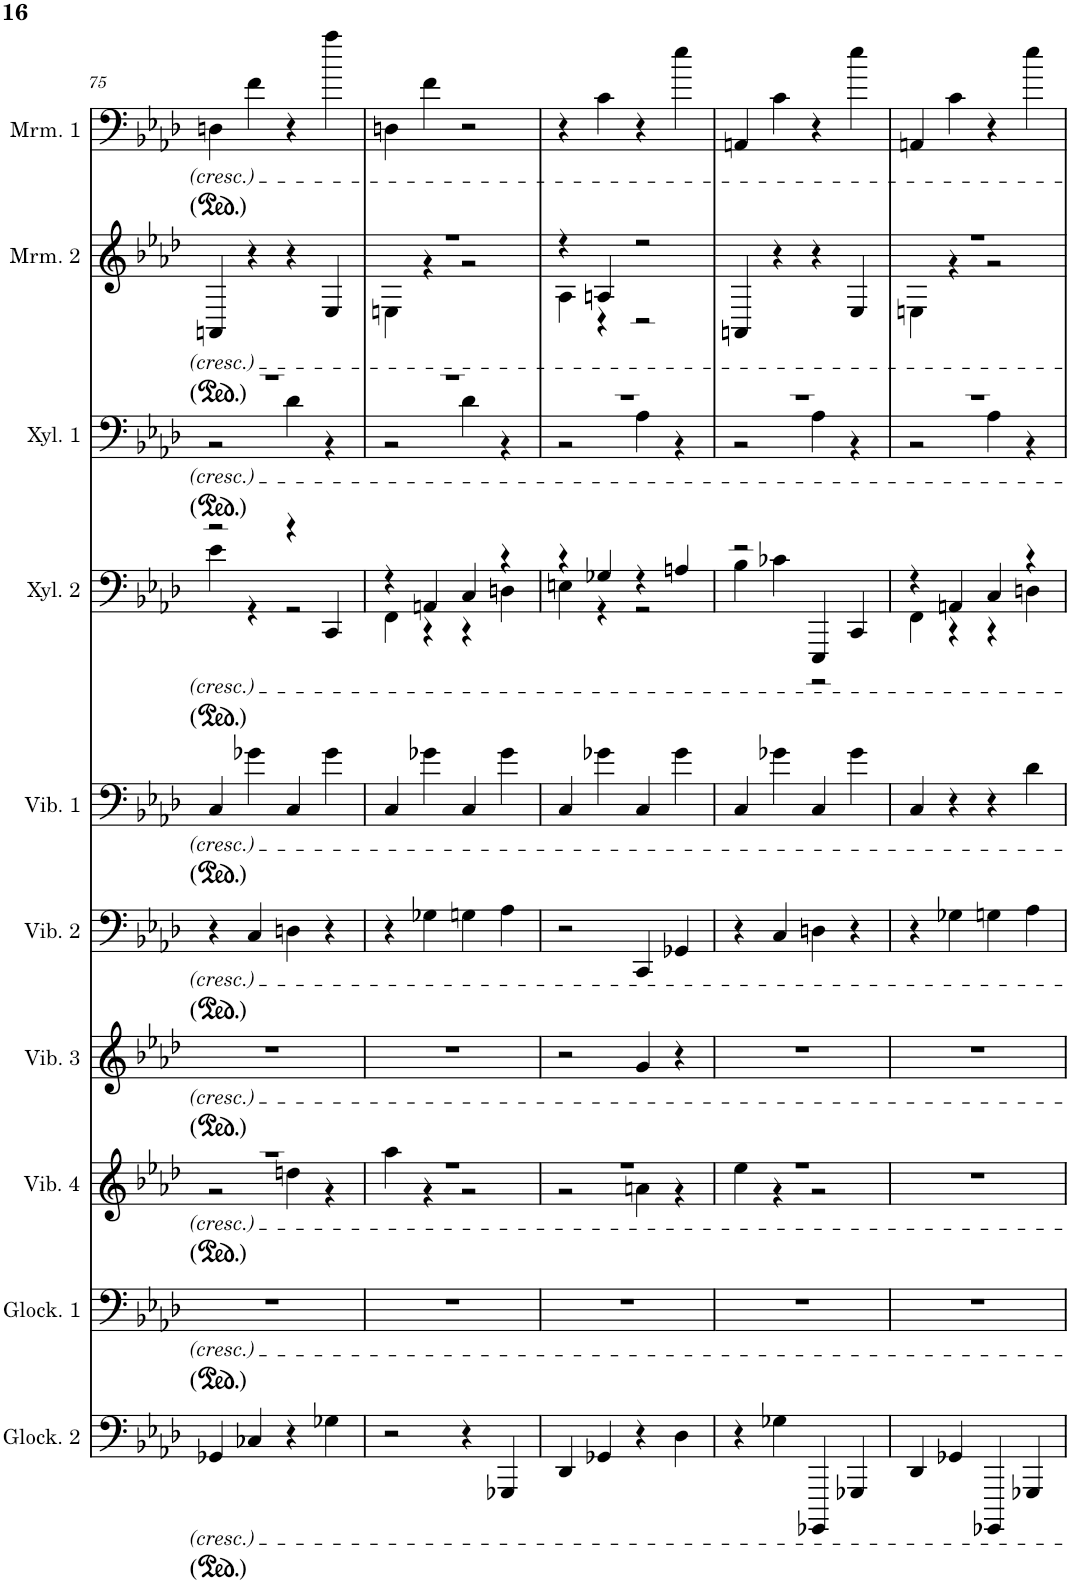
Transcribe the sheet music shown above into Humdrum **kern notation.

**kern	**kern	**kern	**kern	**kern	**kern	**kern	**kern	**kern	**kern
*part10	*part9	*part8	*part7	*part6	*part5	*part4	*part3	*part2	*part1
*staff10	*staff9	*staff8	*staff7	*staff6	*staff5	*staff4	*staff3	*staff2	*staff1
*I"Glockenspiel 2	*I"Glockenspiel 1	*I"Vibraphone 4	*I"Vibraphone 3	*I"Vibraphone 2	*I"Vibraphone 1	*I"Xylophone 2	*I"Xylophone 1	*I"Marimba 2	*I"Marimba 1
*I'Glock. 2	*I'Glock. 1	*I'Vib. 4	*I'Vib. 3	*I'Vib. 2	*I'Vib. 1	*I'Xyl. 2	*I'Xyl. 1	*I'Mrm. 2	*I'Mrm. 1
!!LO:PB:g=z
*clefF4	*clefF4	*clefG2	*clefG2	*clefF4	*clefF4	*clefF4	*clefF4	*clefG2	*clefF4
*Trd-14c-24	*Trd-14c-24	*	*	*	*	*Trd-7c-12	*Trd-7c-12	*	*
*k[b-e-a-d-]	*k[b-e-a-d-]	*k[b-e-a-d-]	*k[b-e-a-d-]	*k[b-e-a-d-]	*k[b-e-a-d-]	*k[b-e-a-d-]	*k[b-e-a-d-]	*k[b-e-a-d-]	*k[b-e-a-d-]
*M4/4	*M4/4	*M4/4	*M4/4	*M4/4	*M4/4	*M4/4	*M4/4	*M4/4	*M4/4
=75	=75	=75	=75	=75	=75	=75	=75	=75	=75
*	*	*^	*	*	*	*^	*^	*	*
4GG-X/	1r	1r	2r	1r	4r	4C/	2r	4e-\	1r	2r	4AAn/	4Dn\
4C-X/	.	.	.	.	4C/	4g-X\	.	4r	.	.	4r	4f\
4r	.	.	4ddn\	.	4Dn\	4C/	4r	2r	.	4d-\	4r	4r
4G-X\	.	.	4r	.	4r	4g-\	4CC/	.	.	4r	4E-/	4aa-\
=76	=76	=76	=76	=76	=76	=76	=76	=76	=76	=76	=76	=76
*	*	*	*	*	*	*	*	*	*	*	*^	*
2r	1r	1r	4aa-\	1r	4r	4C/	4r	4FF\	1r	2r	1r	4En\	4Dn\
.	.	.	4r	.	4G-X\	4g-X\	4AAn/	4r	.	.	.	4r	4f\
4r	.	.	2r	.	4Gn\	4C/	4C/	4r	.	4d-\	.	2r	2r
4GGG-X/	.	.	.	.	4A-\	4g-\	4r	4Dn\	.	4r	.	.	.
=77	=77	=77	=77	=77	=77	=77	=77	=77	=77	=77	=77	=77	=77
4DD-/	1r	1r	2r	2r	2r	4C/	4r	4En\	1r	2r	4r	4A-\	4r
4GG-X/	.	.	.	.	.	4g-X\	4G-X/	4r	.	.	4An/	4r	4c\
4r	.	.	4an\	4g/	4CC/	4C/	4r	2r	.	4A-\	2r	2r	4r
4D-\	.	.	4r	4r	4GG-X/	4g-\	4An/	.	.	4r	.	.	4ee-\
*	*	*	*	*	*	*	*	*	*	*	*v	*v	*
=78	=78	=78	=78	=78	=78	=78	=78	=78	=78	=78	=78	=78
4r	1r	1r	4ee-\	1r	4r	4C/	2r	4B-\	1r	2r	4AAn/	4AAn/
4G-X\	.	.	4r	.	4C/	4g-X\	.	4c-X\	.	.	4r	4c\
4GGGG-X/	.	.	2r	.	4Dn\	4C/	4EEE-/	2r	.	4A-\	4r	4r
4GGG-X/	.	.	.	.	4r	4g-\	4CC/	.	.	4r	4E-/	4ee-\
*	*	*v	*v	*	*	*	*	*	*	*	*	*
=79	=79	=79	=79	=79	=79	=79	=79	=79	=79	=79	=79
*	*	*	*	*	*	*	*	*	*	*^	*
4DD-/	1r	1r	1r	4r	4C/	4r	4FF\	1r	2r	1r	4En\	4AAn/
4GG-X/	.	.	.	4G-X\	4r	4AAn/	4r	.	.	.	4r	4c\
4GGGG-X/	.	.	.	4Gn\	4r	4C/	4r	.	4A-\	.	2r	4r
4GGG-X/	.	.	.	4A-\	4d-\	4r	4Dn\	.	4r	.	.	4ee-\
*	*	*	*	*	*	*v	*v	*	*	*v	*v	*
*	*	*	*	*	*	*	*v	*v	*	*
=	=	=	=	=	=	=	=	=	=
*-	*-	*-	*-	*-	*-	*-	*-	*-	*-
